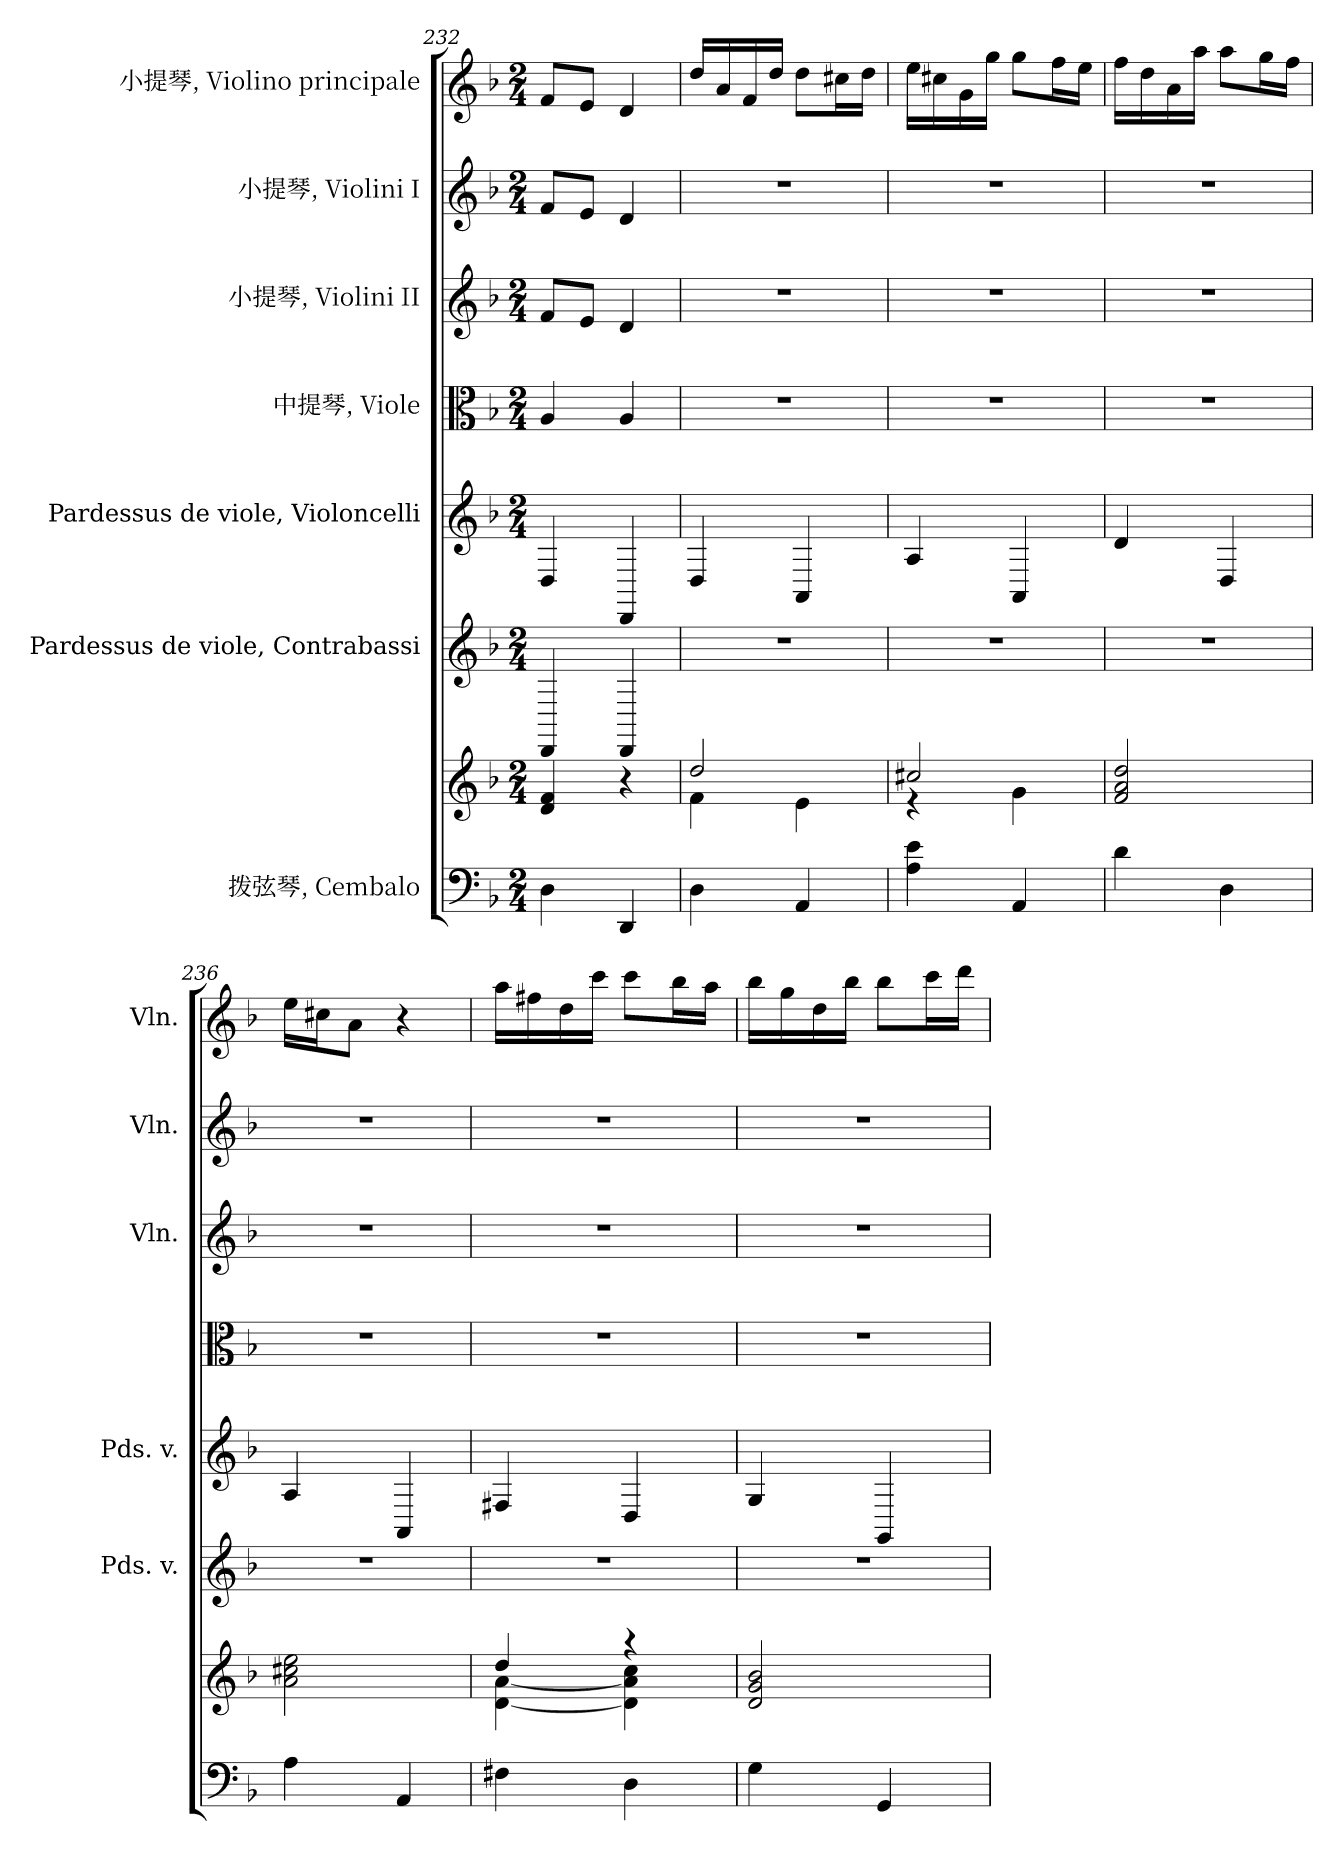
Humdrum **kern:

**kern	**kern	**kern	**kern	**kern	**kern	**kern	**kern
*part7	*part7	*part6	*part5	*part4	*part3	*part2	*part1
*staff8	*staff7	*staff6	*staff5	*staff4	*staff3	*staff2	*staff1
*I"拨弦琴, Cembalo	*	*I"Pardessus de viole, Contrabassi	*I"Pardessus de viole, Violoncelli	*I"中提琴, Viole	*I"小提琴, Violini II	*I"小提琴, Violini I	*I"小提琴, Violino principale
*	*	*I'Pds. v.	*I'Pds. v.	*	*I'Vln.	*I'Vln.	*I'Vln.
*clefF4	*clefG2	*clefG2	*clefG2	*clefC3	*clefG2	*clefG2	*clefG2
*k[b-]	*k[b-]	*k[b-]	*k[b-]	*k[b-]	*k[b-]	*k[b-]	*k[b-]
*M2/4	*M2/4	*M2/4	*M2/4	*M2/4	*M2/4	*M2/4	*M2/4
=232	=232	=232	=232	=232	=232	=232	=232
4D\	4d/ 4f/	4DD/	4D/	4A/	8f/L	8f/L	8f/L
.	.	.	.	.	8e/J	8e/J	8e/J
4DD/	4r	4DD/	4DD/	4A/	4d/	4d/	4d/
=233	=233	=233	=233	=233	=233	=233	=233
*	*^	*	*	*	*	*	*
4D\	2dd/	4f\	2r	4D/	2r	2r	2r	16dd/LL
.	.	.	.	.	.	.	.	16a/
.	.	.	.	.	.	.	.	16f/
.	.	.	.	.	.	.	.	16dd/JJ
4AA/	.	4e\	.	4AA/	.	.	.	8dd\L
.	.	.	.	.	.	.	.	16cc#X\L
.	.	.	.	.	.	.	.	16dd\JJ
=234	=234	=234	=234	=234	=234	=234	=234	=234
4A\ 4e\	2cc#X/	4r	2r	4A/	2r	2r	2r	16ee\LL
.	.	.	.	.	.	.	.	16cc#X\
.	.	.	.	.	.	.	.	16g\
.	.	.	.	.	.	.	.	16gg\JJ
4AA/	.	4g\	.	4AA/	.	.	.	8gg\L
.	.	.	.	.	.	.	.	16ff\L
.	.	.	.	.	.	.	.	16ee\JJ
*	*v	*v	*	*	*	*	*	*
=235	=235	=235	=235	=235	=235	=235	=235
4d\	2f/ 2a/ 2dd/	2r	4d/	2r	2r	2r	16ff\LL
.	.	.	.	.	.	.	16dd\
.	.	.	.	.	.	.	16a\
.	.	.	.	.	.	.	16aa\JJ
4D\	.	.	4D/	.	.	.	8aa\L
.	.	.	.	.	.	.	16gg\L
.	.	.	.	.	.	.	16ff\JJ
!!LO:PB:g=z
=236	=236	=236	=236	=236	=236	=236	=236
4A\	2a\ 2cc#X\ 2ee\	2r	4A/	2r	2r	2r	16ee\LL
.	.	.	.	.	.	.	16cc#X\J
.	.	.	.	.	.	.	8a\J
4AA/	.	.	4AA/	.	.	.	4r
=237	=237	=237	=237	=237	=237	=237	=237
*	*^	*	*	*	*	*	*
4F#X\	4dd/	[4d\ [4a\	2r	4F#X/	2r	2r	2r	16aa\LL
.	.	.	.	.	.	.	.	16ff#X\
.	.	.	.	.	.	.	.	16dd\
.	.	.	.	.	.	.	.	16ccc\JJ
4D\	4r	4d\] 4a\] 4cc\	.	4D/	.	.	.	8ccc\L
.	.	.	.	.	.	.	.	16bb-\L
.	.	.	.	.	.	.	.	16aa\JJ
*	*v	*v	*	*	*	*	*	*
=238	=238	=238	=238	=238	=238	=238	=238
4G\	2d/ 2g/ 2b-/	2r	4G/	2r	2r	2r	16bb-\LL
.	.	.	.	.	.	.	16gg\
.	.	.	.	.	.	.	16dd\
.	.	.	.	.	.	.	16bb-\JJ
4GG/	.	.	4GG/	.	.	.	8bb-\L
.	.	.	.	.	.	.	16ccc\L
.	.	.	.	.	.	.	16ddd\JJ
=	=	=	=	=	=	=	=
*-	*-	*-	*-	*-	*-	*-	*-
